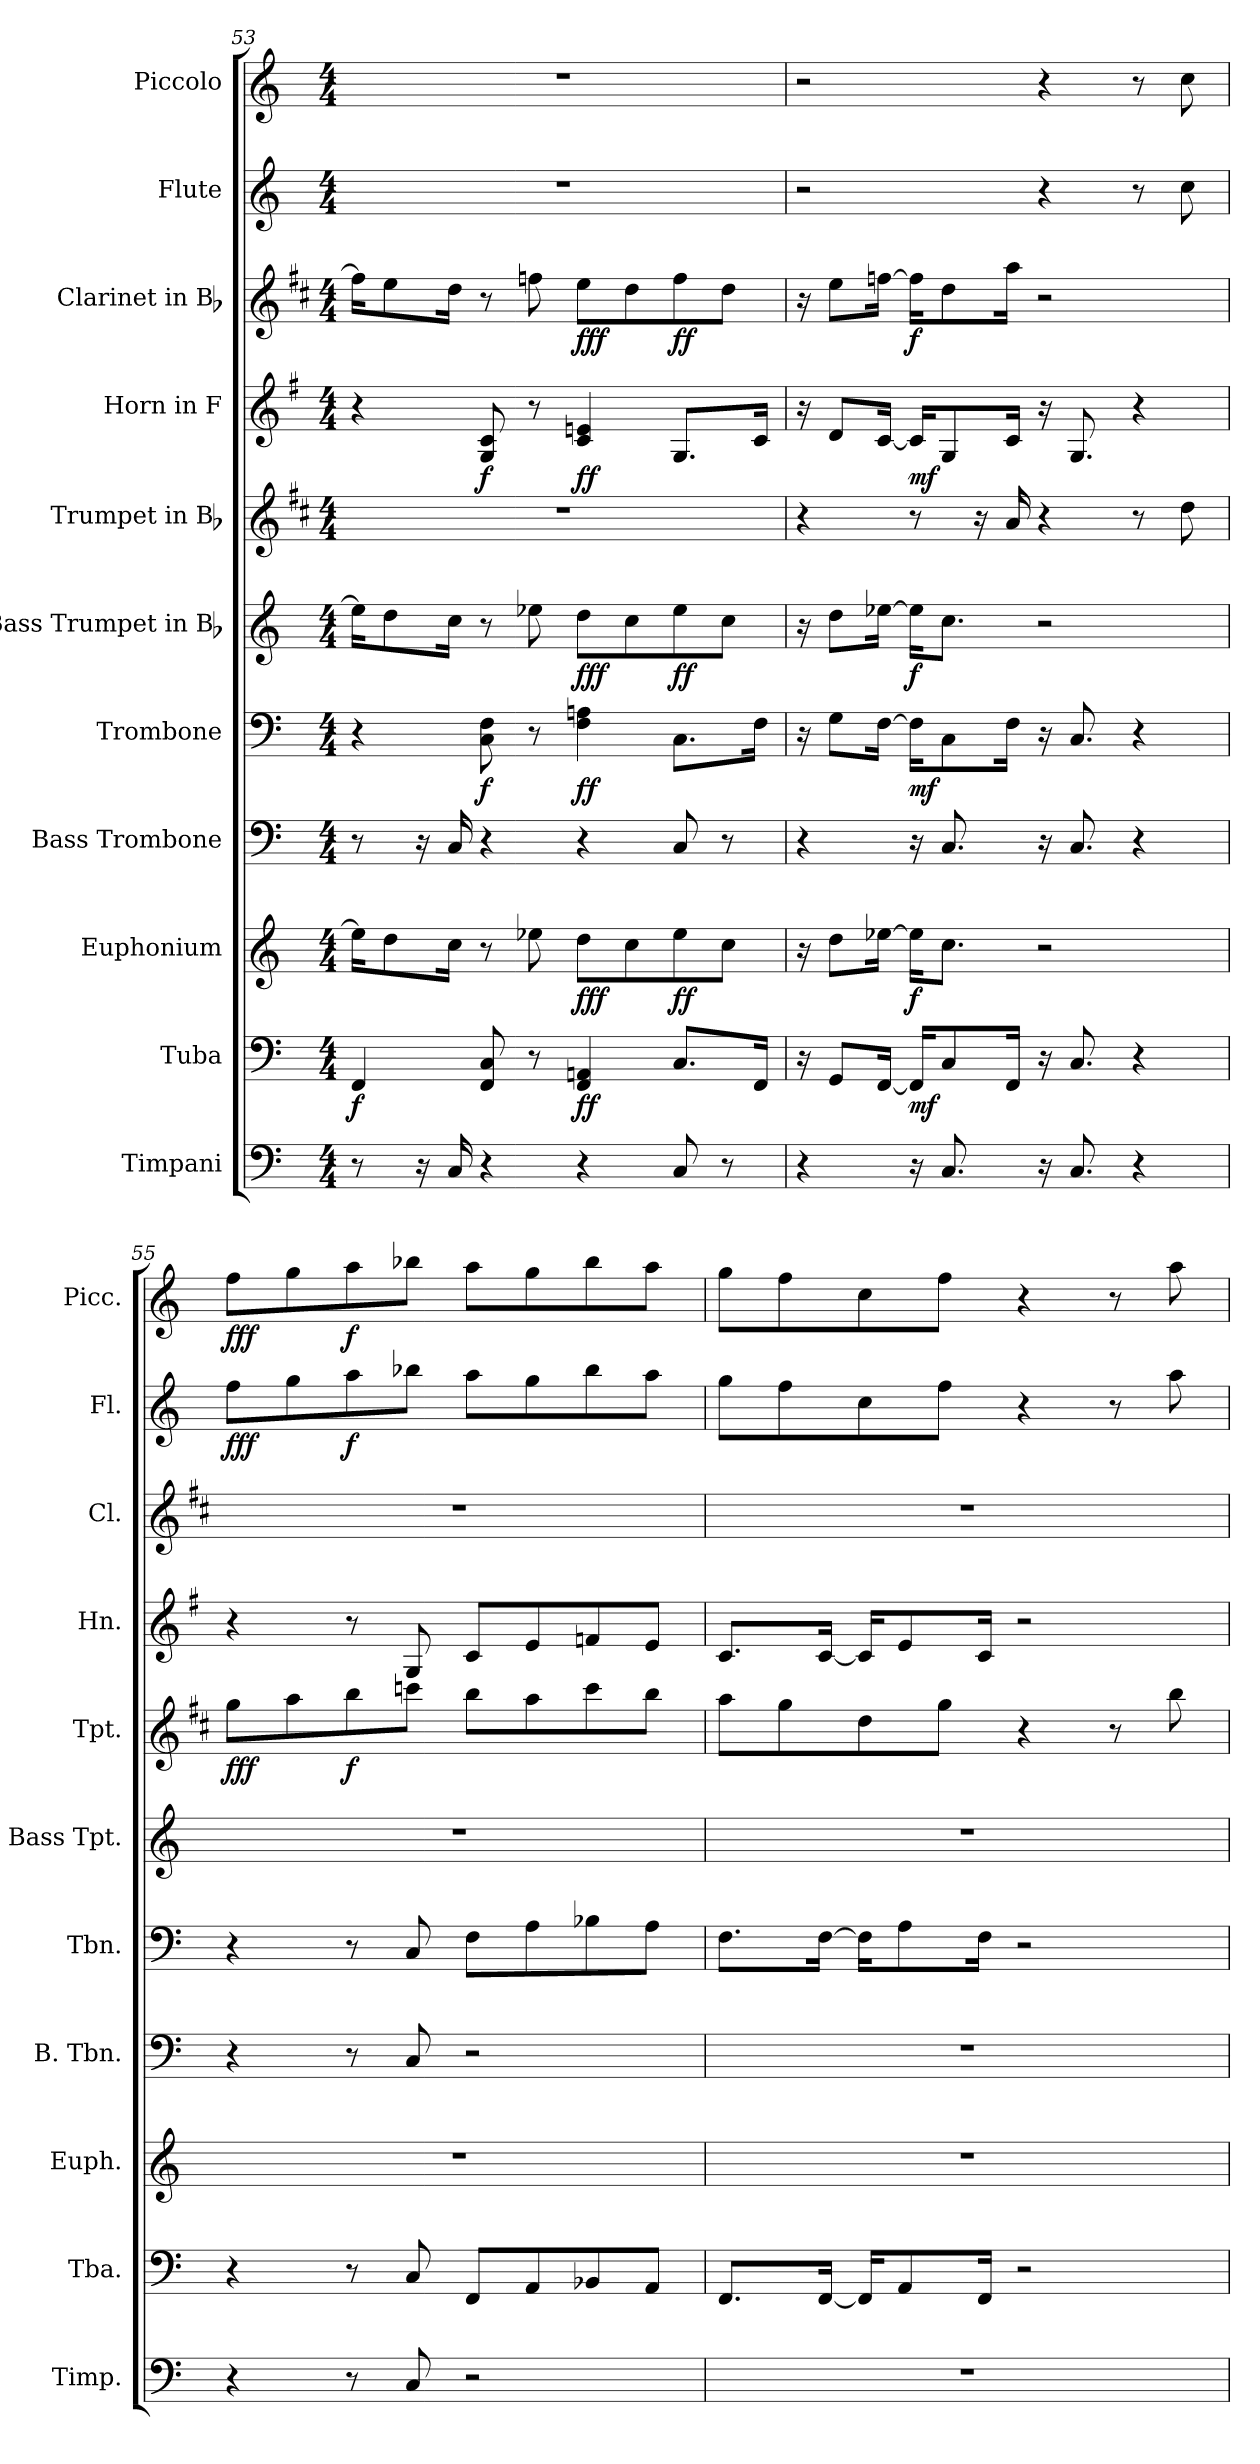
**kern	**kern	**dynam	**kern	**dynam	**kern	**kern	**dynam	**kern	**dynam	**kern	**dynam	**kern	**dynam	**kern	**dynam	**kern	**dynam	**kern	**dynam
*part11	*part10	*part10	*part9	*part9	*part8	*part7	*part7	*part6	*part6	*part5	*part5	*part4	*part4	*part3	*part3	*part2	*part2	*part1	*part1
*staff11	*staff10	*staff10	*staff9	*staff9	*staff8	*staff7	*staff7	*staff6	*staff6	*staff5	*staff5	*staff4	*staff4	*staff3	*staff3	*staff2	*staff2	*staff1	*staff1
*I"Timpani	*I"Tuba	*	*I"Euphonium	*	*I"Bass Trombone	*I"Trombone	*	*I"Bass Trumpet in Bb	*	*I"Trumpet in Bb	*	*I"Horn in F	*	*I"Clarinet in Bb	*	*I"Flute	*	*I"Piccolo	*
*I'Timp.	*I'Tba.	*	*I'Euph.	*	*I'B. Tbn.	*I'Tbn.	*	*I'Bass Tpt.	*	*I'Tpt.	*	*I'Hn.	*	*I'Cl.	*	*I'Fl.	*	*I'Picc.	*
*clefF4	*clefF4	*	*clefG2	*	*clefF4	*clefF4	*	*clefG2	*	*clefG2	*	*clefG2	*	*clefG2	*	*clefG2	*	*clefG2	*
*	*	*	*ITrd8c14	*	*	*	*	*ITrd8c14	*	*ITrd1c2	*	*ITrd4c7	*	*ITrd1c2	*	*	*	*ITrd-7c-12	*
*k[]	*k[]	*	*k[]	*	*k[]	*k[]	*	*k[]	*	*k[]	*	*k[]	*	*k[]	*	*k[]	*	*k[]	*
*C:	*C:	*	*C:	*	*C:	*C:	*	*C:	*	*C:	*	*C:	*	*C:	*	*C:	*	*C:	*
*M4/4	*M4/4	*	*M4/4	*	*M4/4	*M4/4	*	*M4/4	*	*M4/4	*	*M4/4	*	*M4/4	*	*M4/4	*	*M4/4	*
=53	=53	=53	=53	=53	=53	=53	=53	=53	=53	=53	=53	=53	=53	=53	=53	=53	=53	=53	=53
8r	4FFi/	f	16e-i\KL]	.	8r	4r	.	16e-i\KL]	.	1r	.	4r	.	16ee-i\KL]	.	1r	.	1r	.
.	.	.	8di\	.	.	.	.	8di\	.	.	.	.	.	8ddi\	.	.	.	.	.
16r	.	.	.	.	16r	.	.	.	.	.	.	.	.	.	.	.	.	.	.
16Ci/	.	.	16ci\Jk	.	16Ci/	.	.	16ci\Jk	.	.	.	.	.	16cci\Jk	.	.	.	.	.
4r	8FFi/ 8Ci	.	8r	.	4r	8Ci\ 8Fi	f	8r	.	.	.	8Ci/ 8Fi	f	8r	.	.	.	.	.
.	8r	.	8e-Xi\	.	.	8r	.	8e-Xi\	.	.	.	8r	.	8ee-Xi\	.	.	.	.	.
4r	4FFi/ 4AAni	ff	8di\L	fff	4r	4Fi\ 4Ani	ff	8di\L	fff	.	.	4Fi/ 4Ani	ff	8ddi\L	fff	.	.	.	.
.	.	.	8ci\	.	.	.	.	8ci\	.	.	.	.	.	8cci\	.	.	.	.	.
8Ci/	8.Ci/L	.	8e-i\	ff	8Ci/	8.Ci\L	.	8e-i\	ff	.	.	8.Ci/L	.	8ee-i\	ff	.	.	.	.
8r	.	.	8ci\J	.	8r	.	.	8ci\J	.	.	.	.	.	8cci\J	.	.	.	.	.
.	16FFi/Jk	.	.	.	.	16Fi\Jk	.	.	.	.	.	16Fi/Jk	.	.	.	.	.	.	.
=54	=54	=54	=54	=54	=54	=54	=54	=54	=54	=54	=54	=54	=54	=54	=54	=54	=54	=54	=54
4r	16r	.	16r	.	4r	16r	.	16r	.	4r	.	16r	.	16r	.	2r	.	2r	.
.	8GGi/L	.	8di\L	.	.	8Gi\L	.	8di\L	.	.	.	8Gi/L	.	8ddi\L	.	.	.	.	.
.	[16FFi/Jk	.	[16e-Xi\Jk	.	.	[16Fi\Jk	.	[16e-Xi\Jk	.	.	.	[16Fi/Jk	.	[16ee-Xi\Jk	.	.	.	.	.
16r	16FFi/KL]	mf	16e-i\KL]	f	16r	16Fi\KL]	mf	16e-i\KL]	f	8r	.	16Fi/KL]	mf	16ee-i\KL]	f	.	.	.	.
8.Ci/	8Ci/	.	8.ci\J	.	8.Ci/	8Ci\	.	8.ci\J	.	.	.	8Ci/	.	8cci\	.	.	.	.	.
.	.	.	.	.	.	.	.	.	.	16r	.	.	.	.	.	.	.	.	.
.	16FFi/Jk	.	.	.	.	16Fi\Jk	.	.	.	16gi/	.	16Fi/Jk	.	16ggi\Jk	.	.	.	.	.
16r	16r	.	2r	.	16r	16r	.	2r	.	4r	.	16r	.	2r	.	4r	.	4r	.
8.Ci/	8.Ci/	.	.	.	8.Ci/	8.Ci/	.	.	.	.	.	8.Ci/	.	.	.	.	.	.	.
4r	4r	.	.	.	4r	4r	.	.	.	8r	.	4r	.	.	.	8r	.	8r	.
.	.	.	.	.	.	.	.	.	.	8cci\	.	.	.	.	.	8cci\	.	8ccci\	.
!!LO:PB:g=z
=55	=55	=55	=55	=55	=55	=55	=55	=55	=55	=55	=55	=55	=55	=55	=55	=55	=55	=55	=55
4r	4r	.	1r	.	4r	4r	.	1r	.	8ffi\L	fff	4r	.	1r	.	8ffi\L	fff	8fffi\L	fff
.	.	.	.	.	.	.	.	.	.	8ggi\	.	.	.	.	.	8ggi\	.	8gggi\	.
8r	8r	.	.	.	8r	8r	.	.	.	8aai\	f	8r	.	.	.	8aai\	f	8aaai\	f
8Ci/	8Ci/	.	.	.	8Ci/	8Ci/	.	.	.	8bb-Xi\J	.	8Ci/	.	.	.	8bb-Xi\J	.	8bbb-Xi\J	.
2r	8FFi/L	.	.	.	2r	8Fi\L	.	.	.	8aai\L	.	8Fi/L	.	.	.	8aai\L	.	8aaai\L	.
.	8AAi/	.	.	.	.	8Ai\	.	.	.	8ggi\	.	8Ai/	.	.	.	8ggi\	.	8gggi\	.
.	8BB-Xi/	.	.	.	.	8B-Xi\	.	.	.	8bb-i\	.	8B-Xi/	.	.	.	8bb-i\	.	8bbb-i\	.
.	8AAi/J	.	.	.	.	8Ai\J	.	.	.	8aai\J	.	8Ai/J	.	.	.	8aai\J	.	8aaai\J	.
=56	=56	=56	=56	=56	=56	=56	=56	=56	=56	=56	=56	=56	=56	=56	=56	=56	=56	=56	=56
1r	8.FFi/L	.	1r	.	1r	8.Fi\L	.	1r	.	8ggi\L	.	8.Fi/L	.	1r	.	8ggi\L	.	8gggi\L	.
.	.	.	.	.	.	.	.	.	.	8ffi\	.	.	.	.	.	8ffi\	.	8fffi\	.
.	[16FFi/Jk	.	.	.	.	[16Fi\Jk	.	.	.	.	.	[16Fi/Jk	.	.	.	.	.	.	.
.	16FFi/KL]	.	.	.	.	16Fi\KL]	.	.	.	8cci\	.	16Fi/KL]	.	.	.	8cci\	.	8ccci\	.
.	8AAi/	.	.	.	.	8Ai\	.	.	.	.	.	8Ai/	.	.	.	.	.	.	.
.	.	.	.	.	.	.	.	.	.	8ffi\J	.	.	.	.	.	8ffi\J	.	8fffi\J	.
.	16FFi/Jk	.	.	.	.	16Fi\Jk	.	.	.	.	.	16Fi/Jk	.	.	.	.	.	.	.
.	2r	.	.	.	.	2r	.	.	.	4r	.	2r	.	.	.	4r	.	4r	.
.	.	.	.	.	.	.	.	.	.	8r	.	.	.	.	.	8r	.	8r	.
.	.	.	.	.	.	.	.	.	.	8aai\	.	.	.	.	.	8aai\	.	8aaai\	.
=	=	=	=	=	=	=	=	=	=	=	=	=	=	=	=	=	=	=	=
*-	*-	*-	*-	*-	*-	*-	*-	*-	*-	*-	*-	*-	*-	*-	*-	*-	*-	*-	*-
